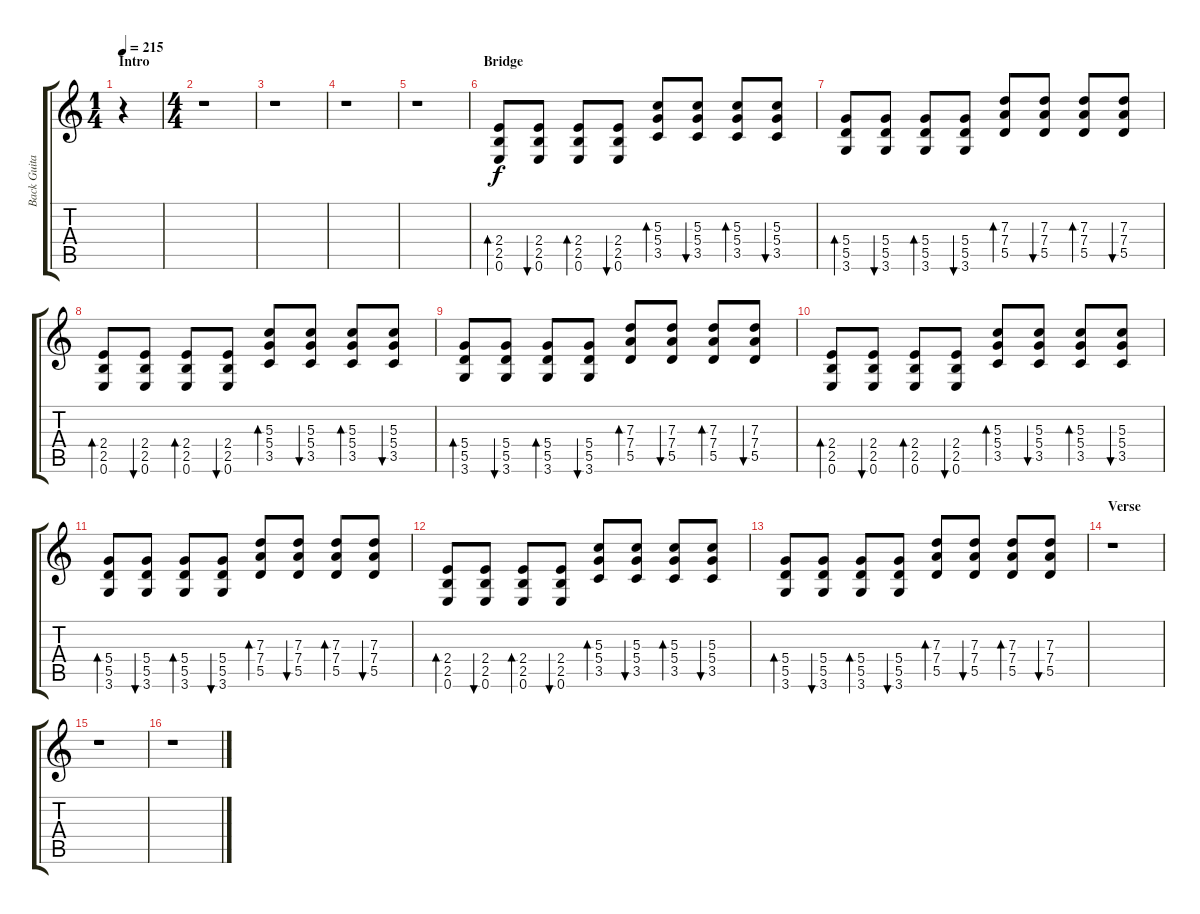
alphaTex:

\track ("Back Guitar" "Back Guita") {instrument distortionguitar}
\staff {score tabs}
\tuning (E4 B3 G3 D3 A2 E2) {hide}
\ts (1 4)
\section ("" "Intro")
\tempo 215
\clef g2
\ks c
r.4{dy f instrument distortionguitar} |
\ts (4 4)
r.1 |
r.1 |
r.1 |
r.1 |
\section ("" "Bridge")
(2.4 2.5 0.6).8{bd 60} (2.4 2.5 0.6).8{bu 60} (2.4 2.5 0.6).8{bd 60} (2.4 2.5 0.6).8{bu 60} (5.3 5.4 3.5).8{bd 60} (5.3 5.4 3.5).8{bu 60} (5.3 5.4 3.5).8{bd 60} (5.3 5.4 3.5).8{bu 60} |
(5.4 5.5 3.6).8{bd 60} (5.4 5.5 3.6).8{bu 60} (5.4 5.5 3.6).8{bd 60} (5.4 5.5 3.6).8{bu 60} (7.3 7.4 5.5).8{bd 60} (7.3 7.4 5.5).8{bu 60} (7.3 7.4 5.5).8{bd 60} (7.3 7.4 5.5).8{bu 60} |
(2.4 2.5 0.6).8{bd 60} (2.4 2.5 0.6).8{bu 60} (2.4 2.5 0.6).8{bd 60} (2.4 2.5 0.6).8{bu 60} (5.3 5.4 3.5).8{bd 60} (5.3 5.4 3.5).8{bu 60} (5.3 5.4 3.5).8{bd 60} (5.3 5.4 3.5).8{bu 60} |
(5.4 5.5 3.6).8{bd 60} (5.4 5.5 3.6).8{bu 60} (5.4 5.5 3.6).8{bd 60} (5.4 5.5 3.6).8{bu 60} (7.3 7.4 5.5).8{bd 60} (7.3 7.4 5.5).8{bu 60} (7.3 7.4 5.5).8{bd 60} (7.3 7.4 5.5).8{bu 60} |
(2.4 2.5 0.6).8{bd 60} (2.4 2.5 0.6).8{bu 60} (2.4 2.5 0.6).8{bd 60} (2.4 2.5 0.6).8{bu 60} (5.3 5.4 3.5).8{bd 60} (5.3 5.4 3.5).8{bu 60} (5.3 5.4 3.5).8{bd 60} (5.3 5.4 3.5).8{bu 60} |
(5.4 5.5 3.6).8{bd 60} (5.4 5.5 3.6).8{bu 60} (5.4 5.5 3.6).8{bd 60} (5.4 5.5 3.6).8{bu 60} (7.3 7.4 5.5).8{bd 60} (7.3 7.4 5.5).8{bu 60} (7.3 7.4 5.5).8{bd 60} (7.3 7.4 5.5).8{bu 60} |
(2.4 2.5 0.6).8{bd 60} (2.4 2.5 0.6).8{bu 60} (2.4 2.5 0.6).8{bd 60} (2.4 2.5 0.6).8{bu 60} (5.3 5.4 3.5).8{bd 60} (5.3 5.4 3.5).8{bu 60} (5.3 5.4 3.5).8{bd 60} (5.3 5.4 3.5).8{bu 60} |
(5.4 5.5 3.6).8{bd 60} (5.4 5.5 3.6).8{bu 60} (5.4 5.5 3.6).8{bd 60} (5.4 5.5 3.6).8{bu 60} (7.3 7.4 5.5).8{bd 60} (7.3 7.4 5.5).8{bu 60} (7.3 7.4 5.5).8{bd 60} (7.3 7.4 5.5).8{bu 60} |
\section ("" "Verse")
r.1 |
r.1 |
r.1
